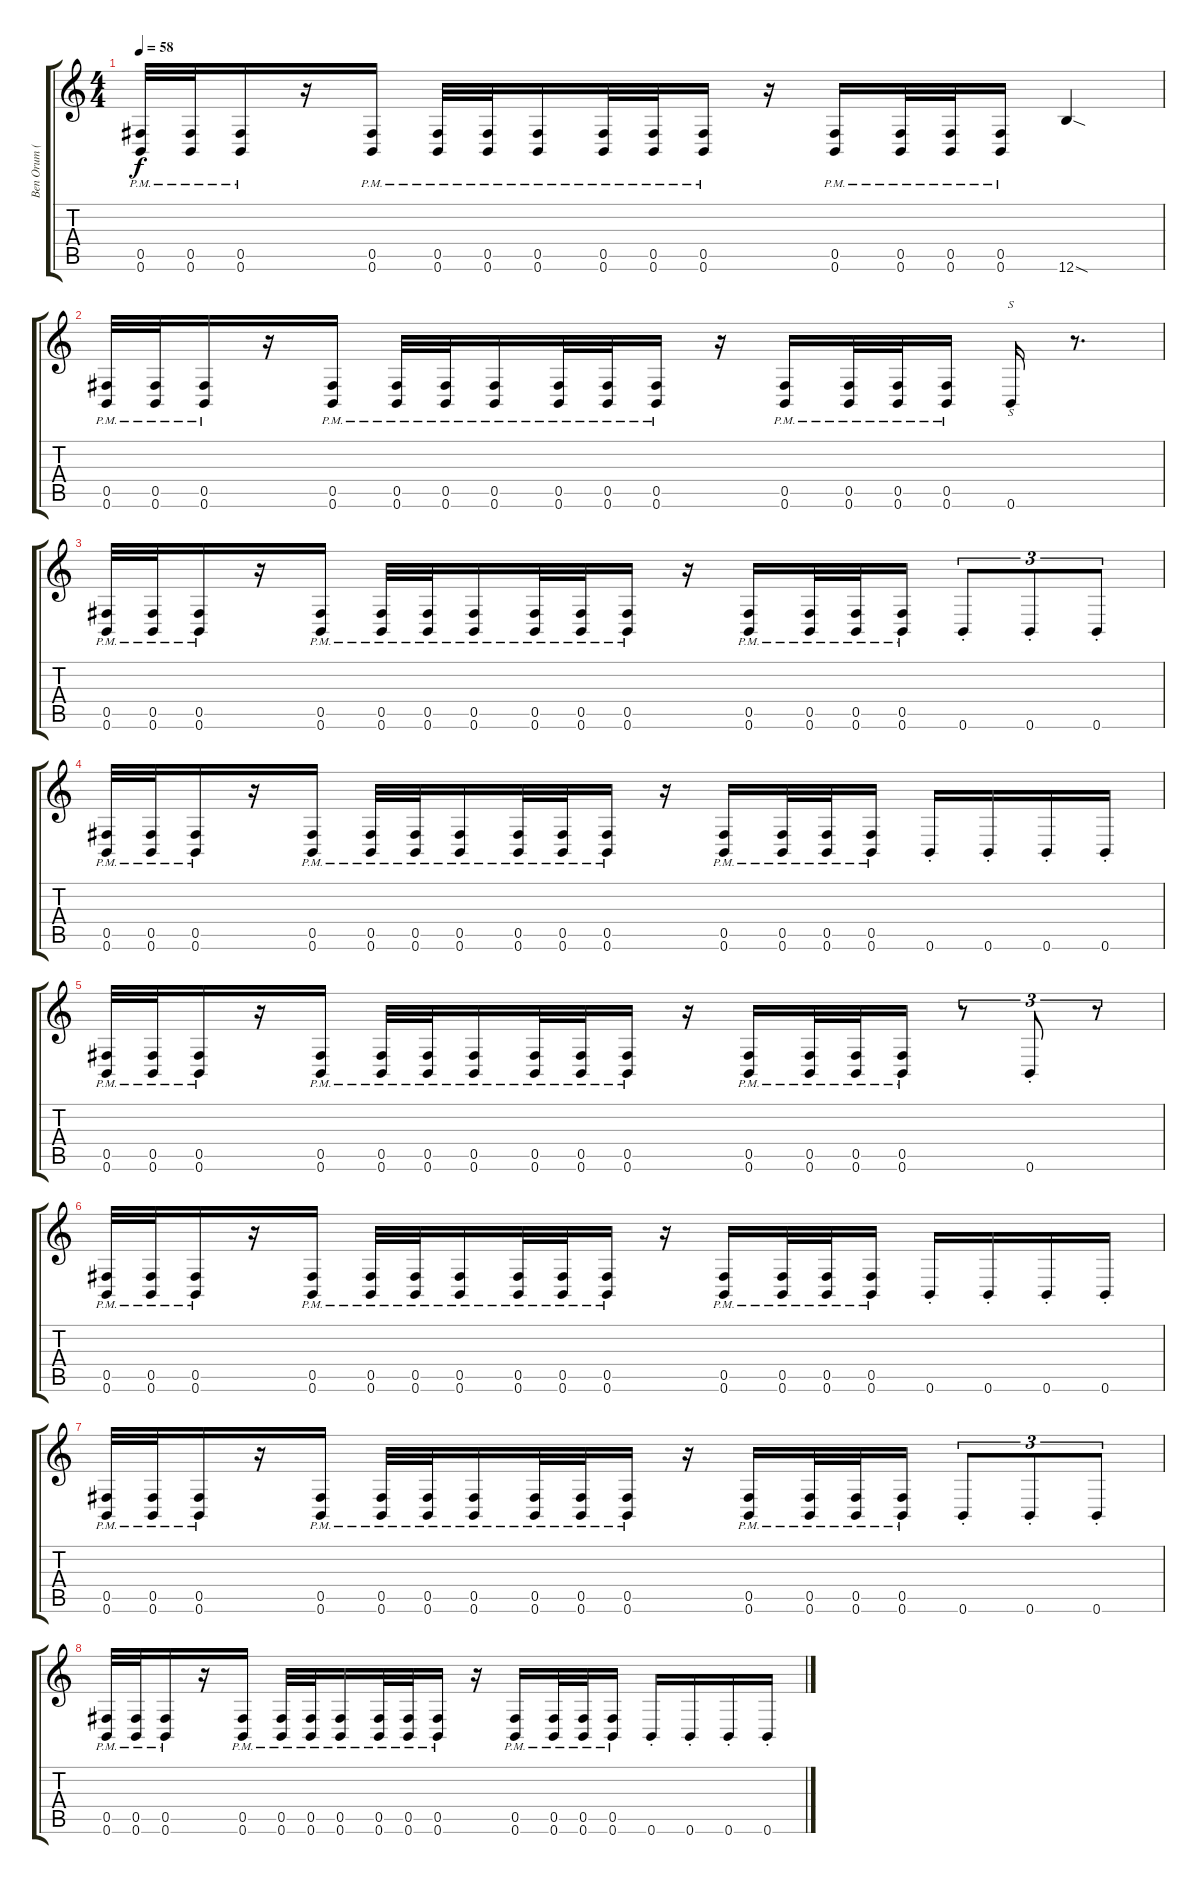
\track ("Ben Orum (Guitar)" "Ben Orum (") {instrument distortionguitar}
\staff {score tabs}
\tuning (Db4 Ab3 E3 B2 Gb2 B1) {hide}
\ts (4 4)
\tempo 58
\clef g2
\ks c
(0.5{pm} 0.6{pm}).32{dy f} (0.5{pm} 0.6{pm}).32 (0.5{pm} 0.6{pm}).16 r.16 (0.5{pm} 0.6{pm}).16 (0.5{pm} 0.6{pm}).32 (0.5{pm} 0.6{pm}).32 (0.5{pm} 0.6{pm}).16 (0.5{pm} 0.6{pm}).32 (0.5{pm} 0.6{pm}).32 (0.5{pm} 0.6{pm}).16 r.16 (0.5{pm} 0.6{pm}).16 (0.5{pm} 0.6{pm}).32 (0.5{pm} 0.6{pm}).32 (0.5{pm} 0.6{pm}).16 12.6{sod}.4{instrument guitarharmonics} |
(0.5{pm} 0.6{pm}).32{instrument distortionguitar} (0.5{pm} 0.6{pm}).32 (0.5{pm} 0.6{pm}).16 r.16 (0.5{pm} 0.6{pm}).16 (0.5{pm} 0.6{pm}).32 (0.5{pm} 0.6{pm}).32 (0.5{pm} 0.6{pm}).16 (0.5{pm} 0.6{pm}).32 (0.5{pm} 0.6{pm}).32 (0.5{pm} 0.6{pm}).16 r.16 (0.5{pm} 0.6{pm}).16 (0.5{pm} 0.6{pm}).32 (0.5{pm} 0.6{pm}).32 (0.5{pm} 0.6{pm}).16 0.6.16{s} r.8{d} |
(0.5{pm} 0.6{pm}).32 (0.5{pm} 0.6{pm}).32 (0.5{pm} 0.6{pm}).16 r.16 (0.5{pm} 0.6{pm}).16 (0.5{pm} 0.6{pm}).32 (0.5{pm} 0.6{pm}).32 (0.5{pm} 0.6{pm}).16 (0.5{pm} 0.6{pm}).32 (0.5{pm} 0.6{pm}).32 (0.5{pm} 0.6{pm}).16 r.16 (0.5{pm} 0.6{pm}).16 (0.5{pm} 0.6{pm}).32 (0.5{pm} 0.6{pm}).32 (0.5{pm} 0.6{pm}).16 0.6{st}.8{tu (3 2)} 0.6{st}.8{tu (3 2)} 0.6{st}.8{tu (3 2)} |
(0.5{pm} 0.6{pm}).32 (0.5{pm} 0.6{pm}).32 (0.5{pm} 0.6{pm}).16 r.16 (0.5{pm} 0.6{pm}).16 (0.5{pm} 0.6{pm}).32 (0.5{pm} 0.6{pm}).32 (0.5{pm} 0.6{pm}).16 (0.5{pm} 0.6{pm}).32 (0.5{pm} 0.6{pm}).32 (0.5{pm} 0.6{pm}).16 r.16 (0.5{pm} 0.6{pm}).16 (0.5{pm} 0.6{pm}).32 (0.5{pm} 0.6{pm}).32 (0.5{pm} 0.6{pm}).16 0.6{st}.16 0.6{st}.16 0.6{st}.16 0.6{st}.16 |
(0.5{pm} 0.6{pm}).32 (0.5{pm} 0.6{pm}).32 (0.5{pm} 0.6{pm}).16 r.16 (0.5{pm} 0.6{pm}).16 (0.5{pm} 0.6{pm}).32 (0.5{pm} 0.6{pm}).32 (0.5{pm} 0.6{pm}).16 (0.5{pm} 0.6{pm}).32 (0.5{pm} 0.6{pm}).32 (0.5{pm} 0.6{pm}).16 r.16 (0.5{pm} 0.6{pm}).16 (0.5{pm} 0.6{pm}).32 (0.5{pm} 0.6{pm}).32 (0.5{pm} 0.6{pm}).16 r.8{tu (3 2)} 0.6{st}.8{tu (3 2)} r.8{tu (3 2)} |
(0.5{pm} 0.6{pm}).32 (0.5{pm} 0.6{pm}).32 (0.5{pm} 0.6{pm}).16 r.16 (0.5{pm} 0.6{pm}).16 (0.5{pm} 0.6{pm}).32 (0.5{pm} 0.6{pm}).32 (0.5{pm} 0.6{pm}).16 (0.5{pm} 0.6{pm}).32 (0.5{pm} 0.6{pm}).32 (0.5{pm} 0.6{pm}).16 r.16 (0.5{pm} 0.6{pm}).16 (0.5{pm} 0.6{pm}).32 (0.5{pm} 0.6{pm}).32 (0.5{pm} 0.6{pm}).16 0.6{st}.16 0.6{st}.16 0.6{st}.16 0.6{st}.16 |
(0.5{pm} 0.6{pm}).32 (0.5{pm} 0.6{pm}).32 (0.5{pm} 0.6{pm}).16 r.16 (0.5{pm} 0.6{pm}).16 (0.5{pm} 0.6{pm}).32 (0.5{pm} 0.6{pm}).32 (0.5{pm} 0.6{pm}).16 (0.5{pm} 0.6{pm}).32 (0.5{pm} 0.6{pm}).32 (0.5{pm} 0.6{pm}).16 r.16 (0.5{pm} 0.6{pm}).16 (0.5{pm} 0.6{pm}).32 (0.5{pm} 0.6{pm}).32 (0.5{pm} 0.6{pm}).16 0.6{st}.8{tu (3 2)} 0.6{st}.8{tu (3 2)} 0.6{st}.8{tu (3 2)} |
(0.5{pm} 0.6{pm}).32 (0.5{pm} 0.6{pm}).32 (0.5{pm} 0.6{pm}).16 r.16 (0.5{pm} 0.6{pm}).16 (0.5{pm} 0.6{pm}).32 (0.5{pm} 0.6{pm}).32 (0.5{pm} 0.6{pm}).16 (0.5{pm} 0.6{pm}).32 (0.5{pm} 0.6{pm}).32 (0.5{pm} 0.6{pm}).16 r.16 (0.5{pm} 0.6{pm}).16 (0.5{pm} 0.6{pm}).32 (0.5{pm} 0.6{pm}).32 (0.5{pm} 0.6{pm}).16 0.6{st}.16 0.6{st}.16 0.6{st}.16 0.6{st}.16
